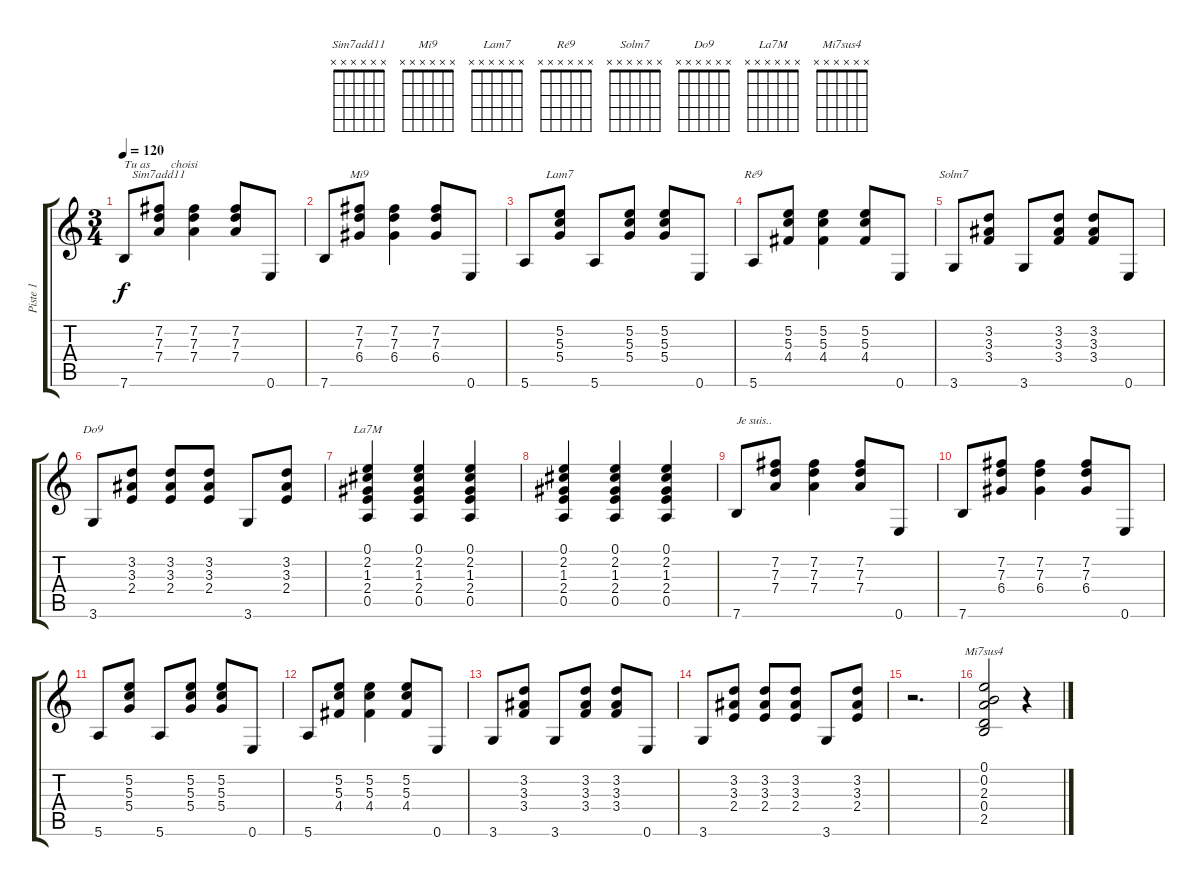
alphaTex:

\track ("Piste 1" "Piste 1") {instrument acousticguitarnylon}
\staff {score tabs}
\tuning (E4 B3 G3 D3 A2 E2) {hide}
\chord ("Sim7add11" x x x x x x)
\chord ("Mi9" x x x x x x)
\chord ("Lam7" x x x x x x)
\chord ("Ré9" x x x x x x)
\chord ("Solm7" x x x x x x)
\chord ("Do9" x x x x x x)
\chord ("La7M" x x x x x x)
\chord ("Mi7sus4" x x x x x x)
\ts (3 4)
\tempo 120
\clef g2
\ks c
7.6.8{txt "Tu as       choisi" dy f} (7.2 7.3 7.4).8{ch "Sim7add11"} (7.2 7.3 7.4).4 (7.2 7.3 7.4).8 0.6.8 |
7.6.8 (7.2 7.3 6.4).8{ch "Mi9"} (7.2 7.3 6.4).4 (7.2 7.3 6.4).8 0.6.8 |
5.6.8 (5.2 5.3 5.4).8{ch "Lam7"} 5.6.8 (5.2 5.3 5.4).8 (5.2 5.3 5.4).8 0.6.8 |
5.6.8{ch "Ré9"} (5.2 5.3 4.4).8 (5.2 5.3 4.4).4 (5.2 5.3 4.4).8 0.6.8 |
3.6.8{ch "Solm7"} (3.2 3.3 3.4).8 3.6.8 (3.2 3.3 3.4).8 (3.2 3.3 3.4).8 0.6.8 |
3.6.8{ch "Do9"} (3.2 3.3 2.4).8 (3.2 3.3 2.4).8 (3.2 3.3 2.4).8 3.6.8 (3.2 3.3 2.4).8 |
(0.1 2.2 1.3 2.4 0.5).4{ch "La7M"} (0.1 2.2 1.3 2.4 0.5).4 (0.1 2.2 1.3 2.4 0.5).4 |
(0.1 2.2 1.3 2.4 0.5).4 (0.1 2.2 1.3 2.4 0.5).4 (0.1 2.2 1.3 2.4 0.5).4 |
7.6.8{txt "Je suis.."} (7.2 7.3 7.4).8 (7.2 7.3 7.4).4 (7.2 7.3 7.4).8 0.6.8 |
7.6.8 (7.2 7.3 6.4).8 (7.2 7.3 6.4).4 (7.2 7.3 6.4).8 0.6.8 |
5.6.8 (5.2 5.3 5.4).8 5.6.8 (5.2 5.3 5.4).8 (5.2 5.3 5.4).8 0.6.8 |
5.6.8 (5.2 5.3 4.4).8 (5.2 5.3 4.4).4 (5.2 5.3 4.4).8 0.6.8 |
3.6.8 (3.2 3.3 3.4).8 3.6.8 (3.2 3.3 3.4).8 (3.2 3.3 3.4).8 0.6.8 |
3.6.8 (3.2 3.3 2.4).8 (3.2 3.3 2.4).8 (3.2 3.3 2.4).8 3.6.8 (3.2 3.3 2.4).8 |
r.2{d} |
(0.1 0.2 2.3 0.4 2.5).2{ch "Mi7sus4"} r.4
